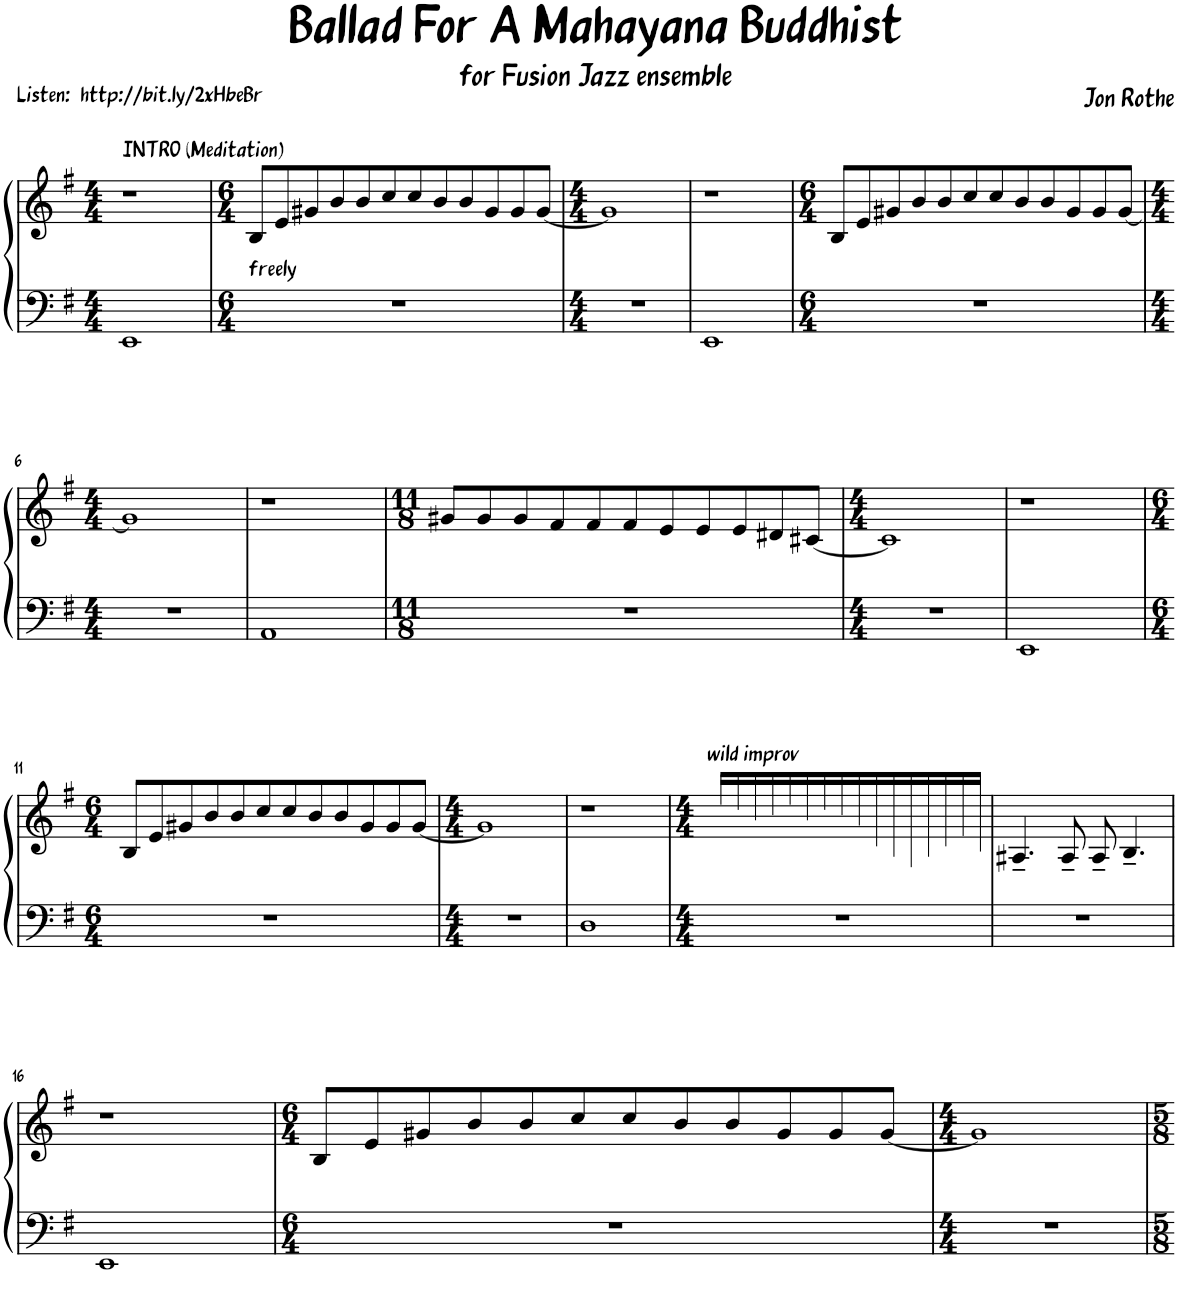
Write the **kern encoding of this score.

**kern	**kern
*part1	*part1
*staff2	*staff1
*I"Piano	*
*I'Pno.	*
*clefF4	*clefG2
*k[f#]	*k[f#]
*M4/4	*M4/4
=1	=1
!	!LO:TX:a:t=INTRO (Meditation)
1EE	1r
=2	=2
*M6/4	*M6/4
!	!LO:TX:b:t=freely
1.r	8B/L
.	8e/
.	8g#X/
.	8b/
.	8b/
.	8cc/
.	8cc/
.	8b/
.	8b/
.	8g#/
.	8g#/
.	[8g#/J
=3	=3
*M4/4	*M4/4
1r	1g#]
=4	=4
1EE	1r
=5	=5
*M6/4	*M6/4
1.r	8B/L
.	8e/
.	8g#X/
.	8b/
.	8b/
.	8cc/
.	8cc/
.	8b/
.	8b/
.	8g#/
.	8g#/
.	[8g#/J
!!LO:LB:g=z
=6	=6
*M4/4	*M4/4
1r	1g#]
=7	=7
1AA	1r
=8	=8
*M11/8	*M11/8
8%11r	8g#X/L
.	8g#/
.	8g#/
.	8f#/
.	8f#/
.	8f#/
.	8e/
.	8e/
.	8e/
.	8d#X/
.	[8c#X/J
=9	=9
*M4/4	*M4/4
1r	1c#]
=10	=10
1EE	1r
!!LO:LB:g=z
=11	=11
*M6/4	*M6/4
1.r	8B/L
.	8e/
.	8g#X/
.	8b/
.	8b/
.	8cc/
.	8cc/
.	8b/
.	8b/
.	8g#/
.	8g#/
.	[8g#/J
=12	=12
*M4/4	*M4/4
1r	1g#]
=13	=13
1D	1r
=14	=14
*M4/4	*M4/4
!	!LO:TX:a:t=wild improv
1r	16dd!/LL
.	16cc!/
.	16a!/
.	16b!/
.	16dd!/
.	16a!/
.	16cc!/
.	16b!/
.	16g!/
.	16c!/
.	16A!/
.	16F#!/
.	16A!/
.	16c!/
.	16e!/
.	16B!/JJ
=15	=15
1r	4.A#X~/
.	8A#~/
.	8A#~/
.	4.B~/
!!LO:LB:g=z
=16	=16
1EE	1r
=17	=17
*M6/4	*M6/4
1.r	8B/L
.	8e/
.	8g#X/
.	8b/
.	8b/
.	8cc/
.	8cc/
.	8b/
.	8b/
.	8g#/
.	8g#/
.	[8g#/J
=18	=18
*M4/4	*M4/4
1r	1g#]
=	=
*-	*-
